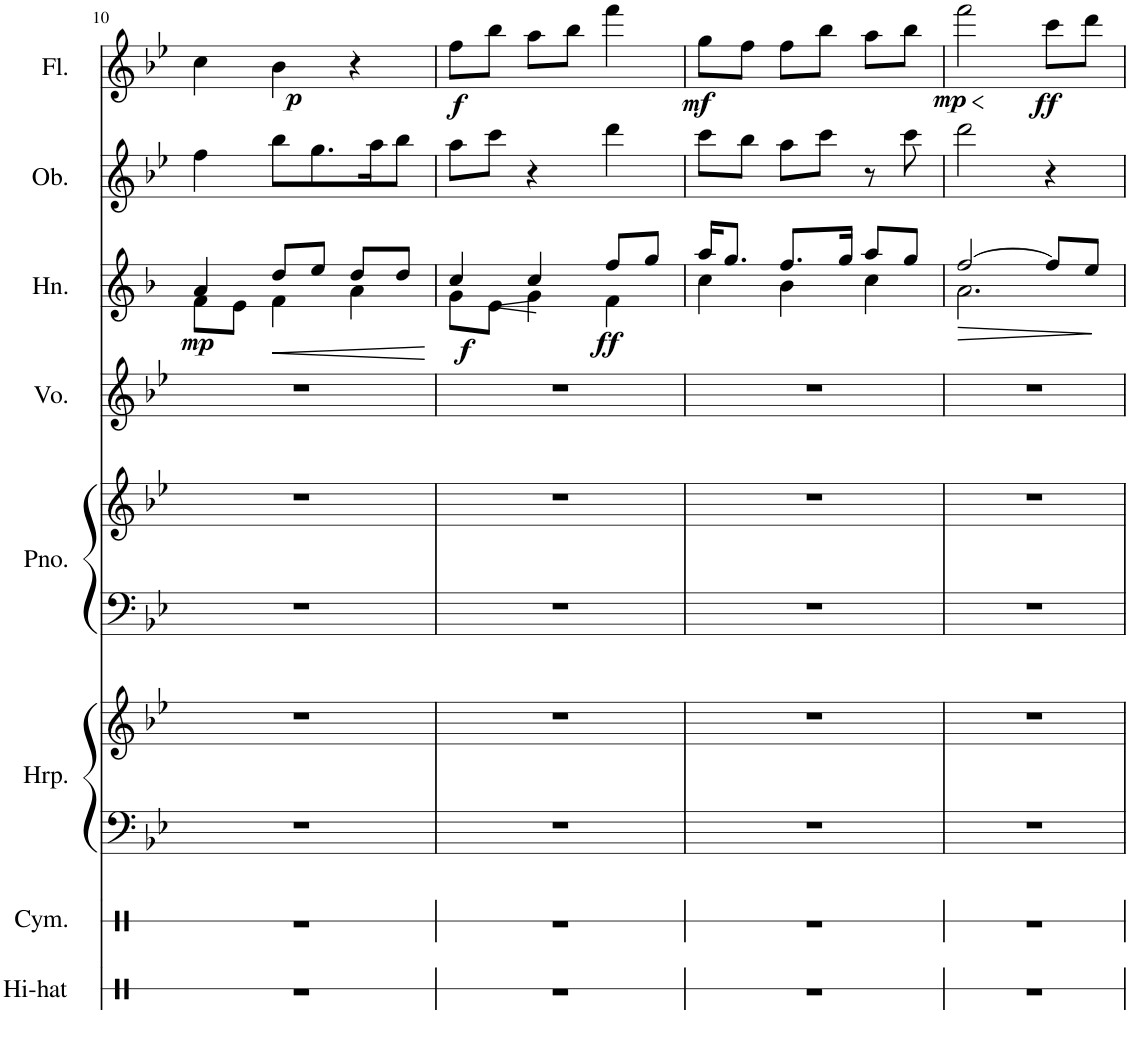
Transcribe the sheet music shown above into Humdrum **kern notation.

**kern	**kern	**kern	**kern	**kern	**kern	**kern	**kern	**dynam	**kern	**kern	**dynam
*part8	*part7	*part6	*part6	*part5	*part5	*part4	*part3	*part3	*part2	*part1	*part1
*staff10	*staff9	*staff8	*staff7	*staff6	*staff5	*staff4	*staff3	*staff3	*staff2	*staff1	*staff1
*I"Hi-hat	*I"Cymbal	*I"Harp	*	*I"Piano	*	*I"Voice	*I"Horn	*	*I"Oboe	*I"Flute	*
*I'Hi-hat	*I'Cym.	*I'Hrp.	*	*I'Pno.	*	*I'Vo.	*I'Hn.	*	*I'Ob.	*I'Fl.	*
!!LO:PB:g=z
*clefX	*clefX	*clefF4	*clefG2	*clefF4	*clefG2	*clefG2	*clefG2	*	*clefG2	*clefG2	*
*	*	*	*	*	*	*	*Trd4c7	*	*	*	*
*k[]	*k[]	*k[b-e-]	*k[b-e-]	*k[b-e-]	*k[b-e-]	*k[b-e-]	*k[b-]	*	*k[b-e-]	*k[b-e-]	*
*M3/4	*M3/4	*M3/4	*M3/4	*M3/4	*M3/4	*M3/4	*M3/4	*	*M3/4	*M3/4	*
=10	=10	=10	=10	=10	=10	=10	=10	=10	=10	=10	=10
*	*	*	*	*	*	*	*^	*	*	*	*
!	!	!	!	!	!	!	!	!	!LO:DY:b	!	!	!
2.r	2.r	2.r	2.r	2.r	2.r	2.r	4a/	8f\L	mp	4ff\	4cc\	.
.	.	.	.	.	.	.	.	8e\J	.	.	.	.
!	!	!	!	!	!	!	!	!	!LO:HP:b	!	!	!LO:DY:b
.	.	.	.	.	.	.	8dd/L	4f\	<	8bb-\L	4b-\	p
.	.	.	.	.	.	.	8ee/J	.	.	8.gg\	.	.
.	.	.	.	.	.	.	8dd/L	4a\	.	.	4r	.
.	.	.	.	.	.	.	.	.	.	16aa\K	.	.
.	.	.	.	.	.	.	8dd/J	.	.	8bb-\J	.	.
*	*	*	*	*	*	*	*v	*v	*	*	*	*
.	.	.	.	.	.	.	.	[	.	.	.
=11	=11	=11	=11	=11	=11	=11	=11	=11	=11	=11	=11
*	*	*	*	*	*	*	*^	*	*	*	*
!	!	!	!	!	!	!	!	!	!LO:DY:b	!	!	!LO:DY:b
2.r	2.r	2.r	2.r	2.r	2.r	2.r	4cc/	8g\L	f	8aa\L	8ff\L	f
!	!	!	!	!	!	!	!	!	!LO:HP:b	!	!	!
.	.	.	.	.	.	.	.	8e\J	<	8ccc\J	8bb-\J	.
.	.	.	.	.	.	.	4cc/	4g\	.	4r	8aa\L	.
.	.	.	.	.	.	.	.	.	.	.	8bb-\J	.
!	!	!	!	!	!	!	!	!	!LO:DY:b	!	!	!
.	.	.	.	.	.	.	8ff/L	4f\	ff	4ddd\	4fff\	.
.	.	.	.	.	.	.	8gg/J	.	.	.	.	.
=12	=12	=12	=12	=12	=12	=12	=12	=12	=12	=12	=12	=12
!	!	!	!	!	!	!	!	!	!	!	!	!LO:DY:b
2.r	2.r	2.r	2.r	2.r	2.r	2.r	16aa/KL	4cc\	.	8ccc\L	8gg\L	mf
.	.	.	.	.	.	.	8.gg/J	.	.	.	.	.
.	.	.	.	.	.	.	.	.	.	8bb-\J	8ff\J	.
.	.	.	.	.	.	.	8.ff/L	4b-\	.	8aa\L	8ff\L	.
.	.	.	.	.	.	.	.	.	.	8ccc\J	8bb-\J	.
.	.	.	.	.	.	.	16gg/Jk	.	.	.	.	.
.	.	.	.	.	.	.	8aa/L	4cc\	.	8r	8aa\L	.
.	.	.	.	.	.	.	8gg/J	.	.	8ccc\	8bb-\J	.
=13	=13	=13	=13	=13	=13	=13	=13	=13	=13	=13	=13	=13
!	!	!	!	!	!	!	!	!	!	!	!	!LO:HP:b
!	!	!	!	!	!	!	!	!	!	!	!	!LO:DY:n=1:b
2.r	2.r	2.r	2.r	2.r	2.r	2.r	[2ff/	2.a\	.	2ddd\	2fff\	< mp
!	!	!	!	!	!	!	!	!	!	!	!	!LO:DY:n=2:b
.	.	.	.	.	.	.	8ff/L]	.	.	4r	8ccc\L	ff
.	.	.	.	.	.	.	8ee/J	.	.	.	8ddd\J	.
*	*	*	*	*	*	*	*v	*v	*	*	*	*
.	.	.	.	.	.	.	.	[	.	.	[
=	=	=	=	=	=	=	=	=	=	=	=
*-	*-	*-	*-	*-	*-	*-	*-	*-	*-	*-	*-
